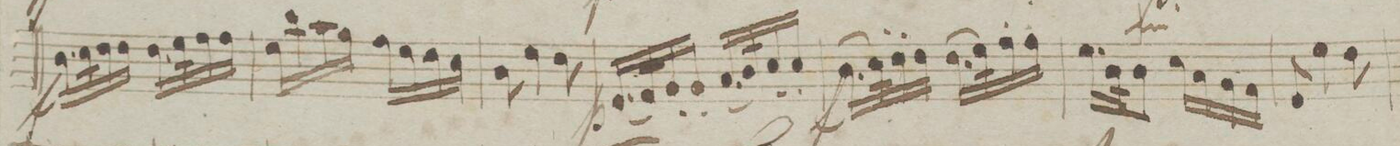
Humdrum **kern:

**kern	**dynam
*I"Violin 2do	*
*clefG2	*
*k[b-e-a-]	*
*M2/4	*
16.b-\LL	f
32cc\K	.
16dd\	.
16dd\JJ	.
16.dd\LL	.
32ee-\K	.
16ff\	.
16ff\JJ	.
=184	=184
16ee-\LL	.
16bb-\	.
16aa-\	.
16gg\JJ	.
16ff\LL	.
16ee-\	.
16dd\	.
16cc\JJ	.
=185	=185
8b-\	.
4ee-\	.
8dd\	.
=186	=186
(16.e-/LL	p
32f/K)	.
16g'/	.
16g'/JJ	.
(16.a-/LL	.
32b-/K)	.
16cc'/	.
16cc'/JJ	.
=187	=187
(16.b-\LL	f
32cc\K)	.
16dd'\	.
16dd'\JJ	.
(16.dd\LL	.
32ee-\K)	.
16ff'\	.
16ff'\JJ	.
=188	=188
16.ee-\LL	.
32b-\JK	.
8b-W\J	.
16cc\LL	.
16a-\	.
16g\	.
16f\JJ	.
=189	=189
8e-/	.
4ee-\	.
8dd\	.
=190	=190
*-	*-
